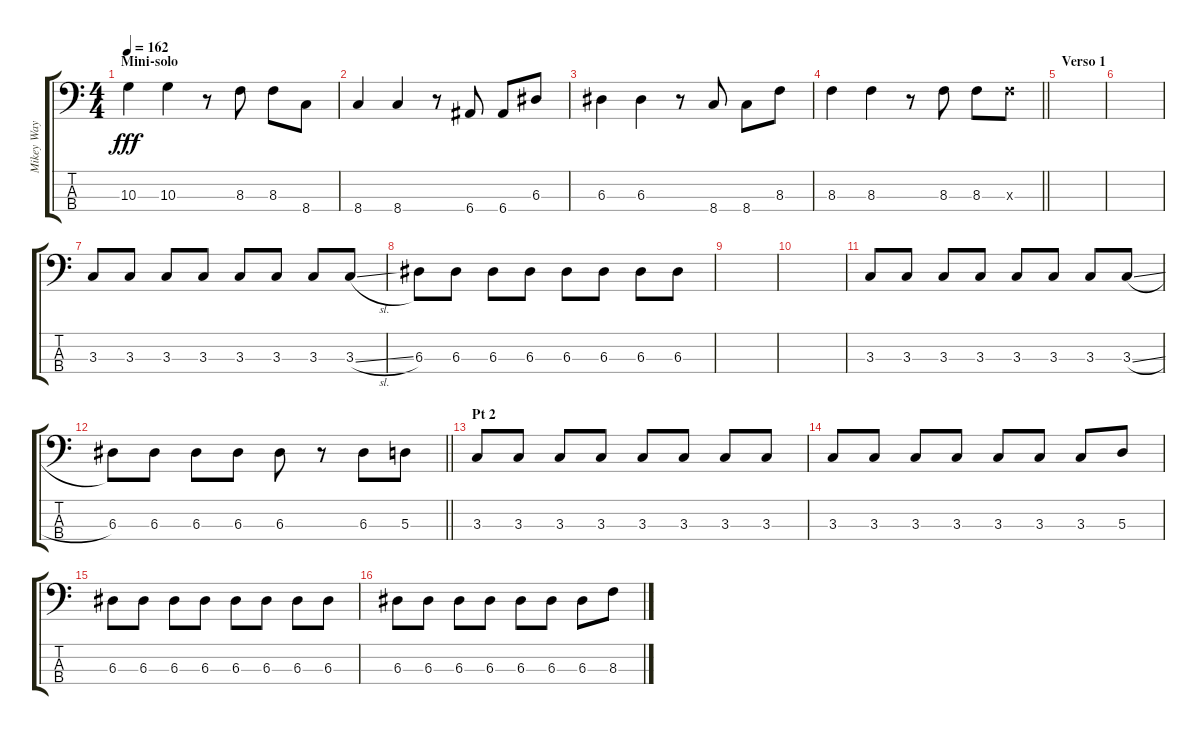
\track ("Mikey Way [Bass]" "Mikey Way ") {instrument electricbasspick}
\staff {score tabs}
\tuning (G2 D2 A1 E1) {hide}
\ts (4 4)
\section ("" "Mini-solo")
\tempo 162
\clef f4
\ks c
10.3.4{dy fff} 10.3.4 r.8 8.3.8 8.3.8 8.4.8 |
8.4.4 8.4.4 r.8 6.4.8 6.4.8 6.3.8 |
6.3.4 6.3.4 r.8 8.4.8 8.4.8 8.3.8 |
\barLineRight lightlight
8.3.4 8.3.4 r.8 8.3.8 8.3.8 8.3{x}.8 |
\section ("" "Verso 1")
|
|
3.3.8 3.3.8 3.3.8 3.3.8 3.3.8 3.3.8 3.3.8 3.3{sl}.8 |
6.3.8 6.3.8 6.3.8 6.3.8 6.3.8 6.3.8 6.3.8 6.3.8 |
|
|
3.3.8 3.3.8 3.3.8 3.3.8 3.3.8 3.3.8 3.3.8 3.3{sl}.8 |
\barLineRight lightlight
6.3.8 6.3.8 6.3.8 6.3.8 6.3.8 r.8 6.3.8 5.3.8 |
\section ("" "Pt 2")
3.3.8 3.3.8 3.3.8 3.3.8 3.3.8 3.3.8 3.3.8 3.3.8 |
3.3.8 3.3.8 3.3.8 3.3.8 3.3.8 3.3.8 3.3.8 5.3.8 |
6.3.8 6.3.8 6.3.8 6.3.8 6.3.8 6.3.8 6.3.8 6.3.8 |
6.3.8 6.3.8 6.3.8 6.3.8 6.3.8 6.3.8 6.3.8 8.3.8
